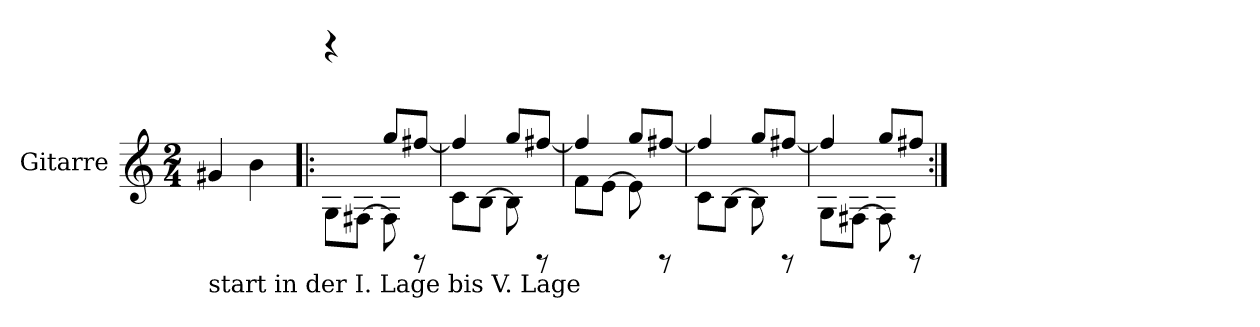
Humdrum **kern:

**kern
*part1
*staff1
*I"Gitarre
*I'Git.
*clefG2
*ITrd7c12
*k[]
*M2/4
=1
!LO:TX:b:t=start in der I. Lage bis V. Lage
4G#X</
4B\
=2!|:
*^
8GG<<\L	4rbbbb
[8FF#X<\J	.
8FF#\]	8g/L
8rEE	[8f#X/J
=3	=3
8C<<\L	4f#/]
[8BB<\J	.
8BB\]	8g/L
8rEE	[8f#X/J
=4	=4
8F<<\L	4f#/]
[8E<\J	.
8E\]	8g/L
8rEE	[8f#X/J
=5	=5
8C<\L	4f#/]
[8BB<\J	.
8BB\]	8g/L
8rEE	[8f#X/J
=6	=6
8GG<\L	4f#/]
[8FF#X<\J	.
8FF#\]	8g/L
8rEE	8f#X/J
*v	*v
=:|!
*-
